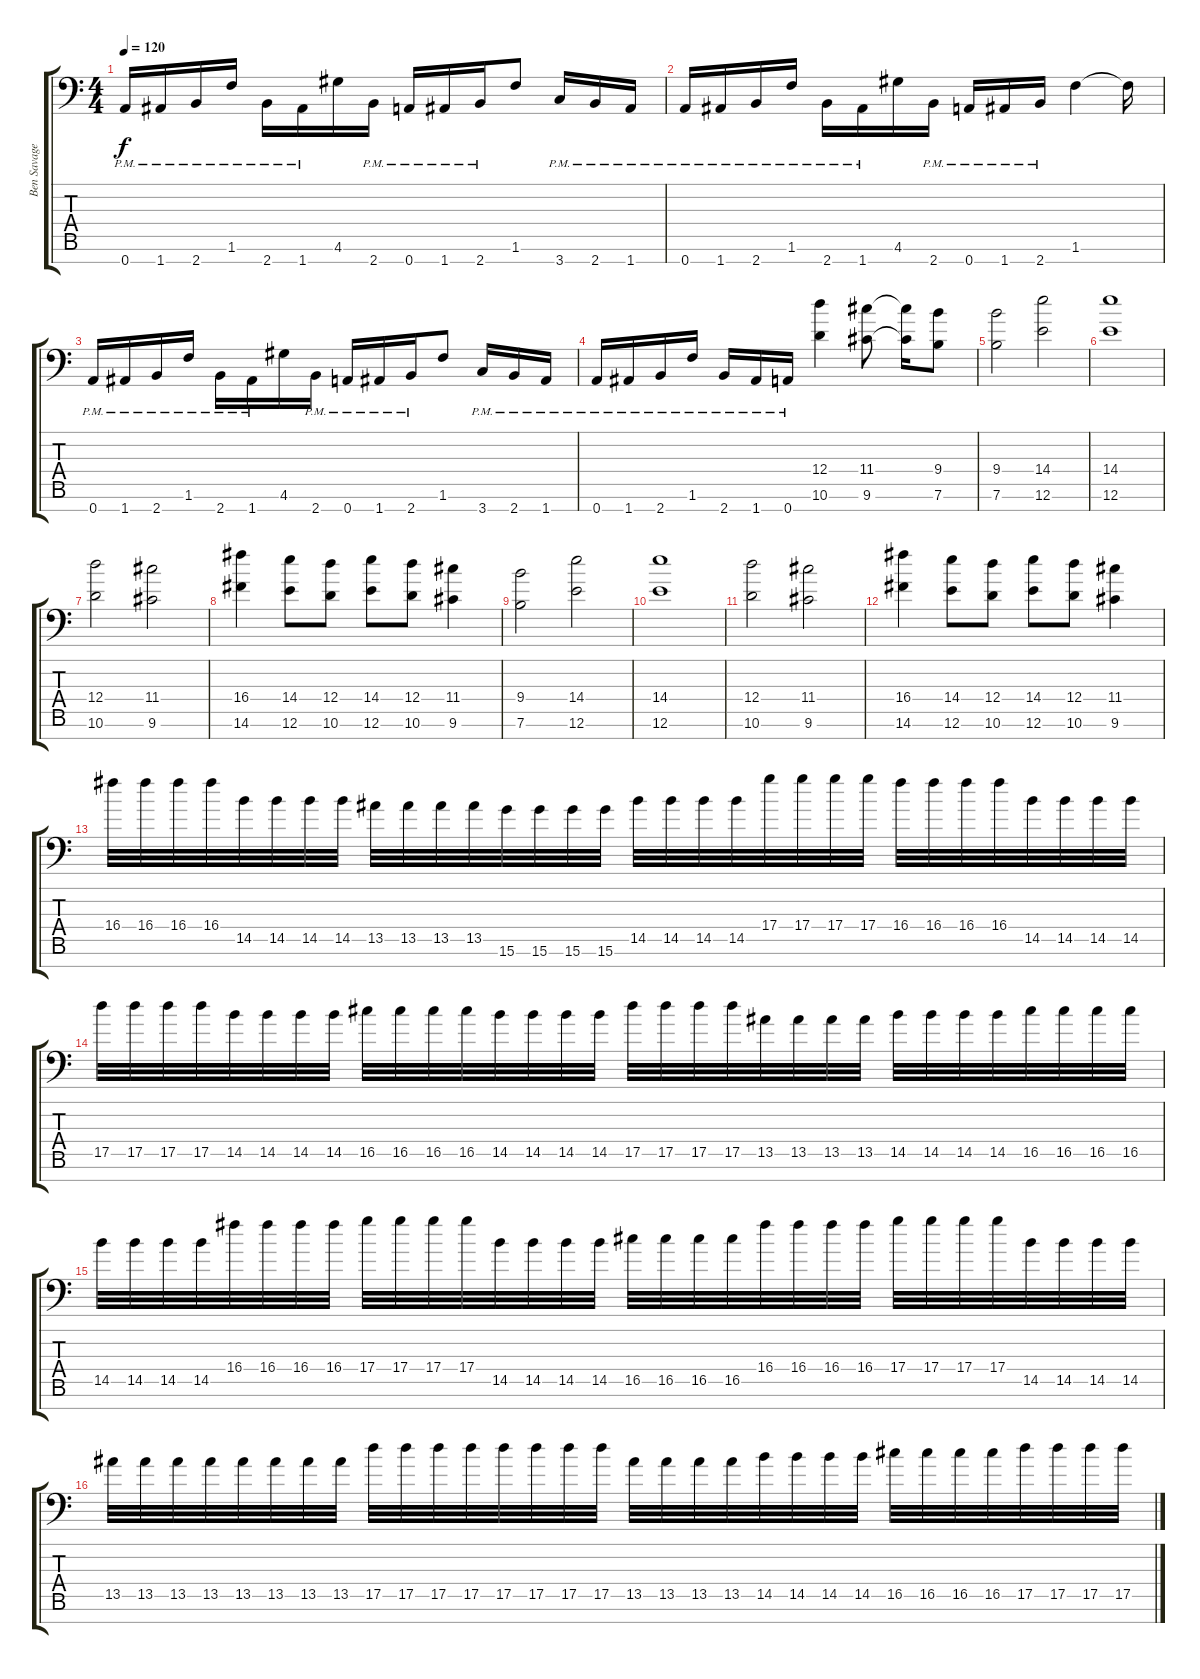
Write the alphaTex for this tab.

\track ("Ben Savage" "Ben Savage") {instrument distortionguitar}
\staff {score tabs}
\tuning (E4 B3 G3 D3 A2 E2 A1) {hide}
\ts (4 4)
\tempo 120
\clef f4
\ks c
0.7{pm}.16{dy f} 1.7{pm}.16 2.7{pm}.16 1.6{pm}.16 2.7{pm}.16 1.7{pm}.16 4.6.16 2.7{pm}.16 0.7{pm}.16 1.7{pm}.16 2.7{pm}.16 1.6.8 3.7{pm}.16 2.7{pm}.16 1.7{pm}.16 |
0.7{pm}.16 1.7{pm}.16 2.7{pm}.16 1.6{pm}.16 2.7{pm}.16 1.7{pm}.16 4.6.16 2.7{pm}.16 0.7{pm}.16 1.7{pm}.16 2.7{pm}.16 1.6.4 1.6{t}.16 |
0.7{pm}.16 1.7{pm}.16 2.7{pm}.16 1.6{pm}.16 2.7{pm}.16 1.7{pm}.16 4.6.16 2.7{pm}.16 0.7{pm}.16 1.7{pm}.16 2.7{pm}.16 1.6.8 3.7{pm}.16 2.7{pm}.16 1.7{pm}.16 |
0.7{pm}.16 1.7{pm}.16 2.7{pm}.16 1.6{pm}.16 2.7{pm}.16 1.7{pm}.16 0.7{pm}.16 (12.4 10.6).4 (11.4 9.6).8 (11.4{t} 9.6{t}).16 (9.4 7.6).8 |
(9.4 7.6).2 (14.4 12.6).2 |
(14.4 12.6).1 |
(12.4 10.6).2 (11.4 9.6).2 |
(16.4 14.6).4 (14.4 12.6).8 (12.4 10.6).8 (14.4 12.6).8 (12.4 10.6).8 (11.4 9.6).4 |
(9.4 7.6).2 (14.4 12.6).2 |
(14.4 12.6).1 |
(12.4 10.6).2 (11.4 9.6).2 |
(16.4 14.6).4 (14.4 12.6).8 (12.4 10.6).8 (14.4 12.6).8 (12.4 10.6).8 (11.4 9.6).4 |
16.4.32 16.4.32 16.4.32 16.4.32 14.5.32 14.5.32 14.5.32 14.5.32 13.5.32 13.5.32 13.5.32 13.5.32 15.6.32 15.6.32 15.6.32 15.6.32 14.5.32 14.5.32 14.5.32 14.5.32 17.4.32 17.4.32 17.4.32 17.4.32 16.4.32 16.4.32 16.4.32 16.4.32 14.5.32 14.5.32 14.5.32 14.5.32 |
17.5.32 17.5.32 17.5.32 17.5.32 14.5.32 14.5.32 14.5.32 14.5.32 16.5.32 16.5.32 16.5.32 16.5.32 14.5.32 14.5.32 14.5.32 14.5.32 17.5.32 17.5.32 17.5.32 17.5.32 13.5.32 13.5.32 13.5.32 13.5.32 14.5.32 14.5.32 14.5.32 14.5.32 16.5.32 16.5.32 16.5.32 16.5.32 |
14.5.32 14.5.32 14.5.32 14.5.32 16.4.32 16.4.32 16.4.32 16.4.32 17.4.32 17.4.32 17.4.32 17.4.32 14.5.32 14.5.32 14.5.32 14.5.32 16.5.32 16.5.32 16.5.32 16.5.32 16.4.32 16.4.32 16.4.32 16.4.32 17.4.32 17.4.32 17.4.32 17.4.32 14.5.32 14.5.32 14.5.32 14.5.32 |
13.5.32 13.5.32 13.5.32 13.5.32 13.5.32 13.5.32 13.5.32 13.5.32 17.5.32 17.5.32 17.5.32 17.5.32 17.5.32 17.5.32 17.5.32 17.5.32 13.5.32 13.5.32 13.5.32 13.5.32 14.5.32 14.5.32 14.5.32 14.5.32 16.5.32 16.5.32 16.5.32 16.5.32 17.5.32 17.5.32 17.5.32 17.5.32
